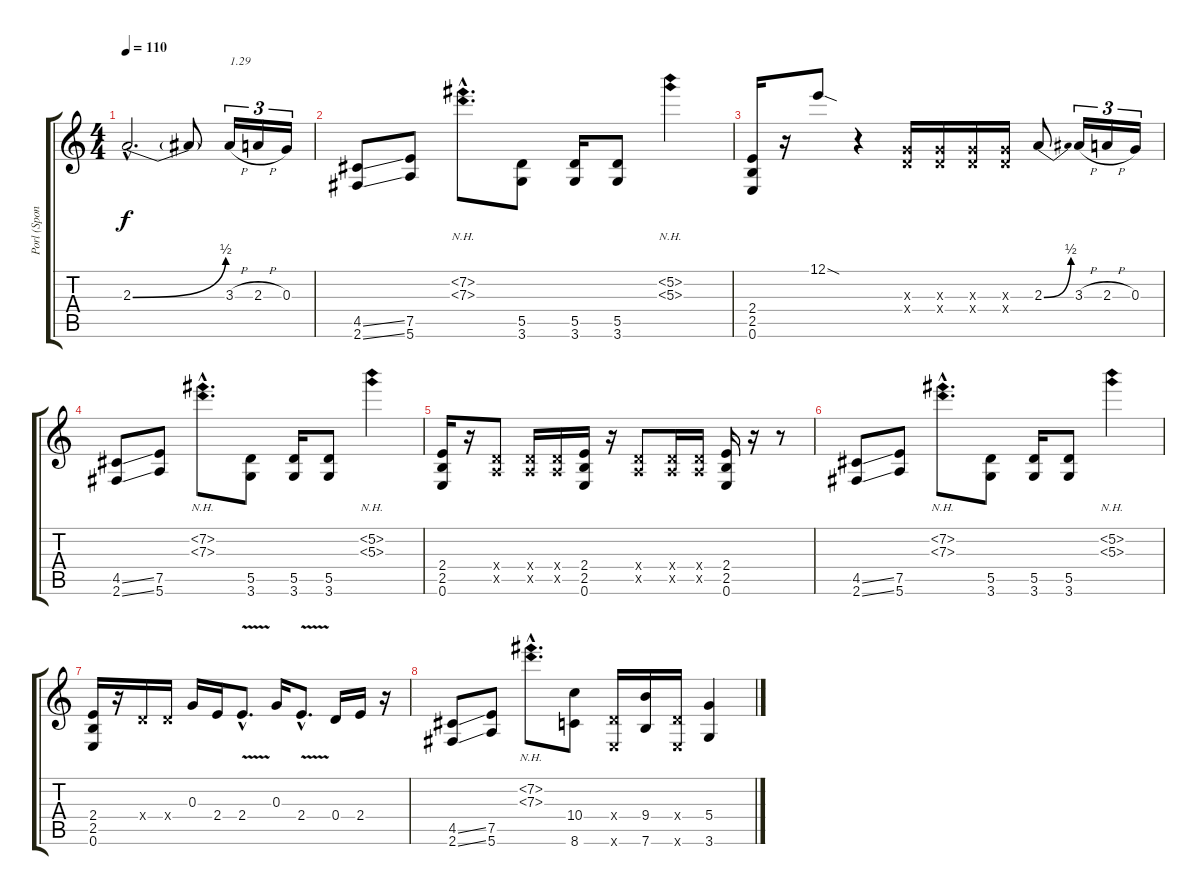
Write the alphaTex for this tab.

\track ("Porl (Spondylos)" "Porl (Spon") {instrument overdrivenguitar}
\staff {score tabs}
\tuning (E4 B3 G3 D3 A2 E2) {hide}
\ts (4 4)
\tempo 110
\clef g2
\ks c
2.3{be (bend 0 0 60 2) hac}.2{d dy f} 2.3{t}.8 3.3{h}.16{tu (3 2) txt "1.29"} 2.3{h}.16{tu (3 2)} 0.3.16{tu (3 2)} |
(4.5{ss} 2.6{ss}).8 (7.5 5.6).8 (7.2{nh hac} 7.3{nh hac}).8{d} (5.5 3.6).8 (5.5 3.6).16 (5.5 3.6).8 (5.2{nh} 5.3{nh}).4 |
(2.4 2.5 0.6).16 r.16 12.1{sod}.8 r.4 (0.3{x} 0.4{x}).16 (0.3{x} 0.4{x}).16 (0.3{x} 0.4{x}).16 (0.3{x} 0.4{x}).16 2.3{be (bend 0 0 60 2)}.8 3.3{h}.16{tu (3 2)} 2.3{h}.16{tu (3 2)} 0.3.16{tu (3 2)} |
(4.5{ss} 2.6{ss}).8 (7.5 5.6).8 (7.2{nh hac} 7.3{nh hac}).8{d} (5.5 3.6).8 (5.5 3.6).16 (5.5 3.6).8 (5.2{nh} 5.3{nh}).4 |
(2.4 2.5 0.6).16 r.16 (0.4{x} 0.5{x}).8 (0.4{x} 0.5{x}).16 (0.4{x} 0.5{x}).16 (2.4 2.5 0.6).16 r.16 (0.4{x} 0.5{x}).8 (0.4{x} 0.5{x}).16 (0.4{x} 0.5{x}).16 (2.4 2.5 0.6).16 r.16 r.8 |
(4.5{ss} 2.6{ss}).8 (7.5 5.6).8 (7.2{nh hac} 7.3{nh hac}).8{d} (5.5 3.6).8 (5.5 3.6).16 (5.5 3.6).8 (5.2{nh} 5.3{nh}).4 |
(2.4 2.5 0.6).16 r.16 0.4{x}.16 0.4{x}.16 0.3.16 2.4.16 2.4{v hac}.8{d} 0.3.16 2.4{v hac}.8{d} 0.4.16 2.4.16 r.16 |
(4.5{ss} 2.6{ss}).8 (7.5 5.6).8 (7.2{nh hac} 7.3{nh hac}).8{d} (10.4 8.6).8 (0.4{x} 0.6{x}).16 (9.4 7.6).16 (0.4{x} 0.6{x}).16 (5.4 3.6).4
